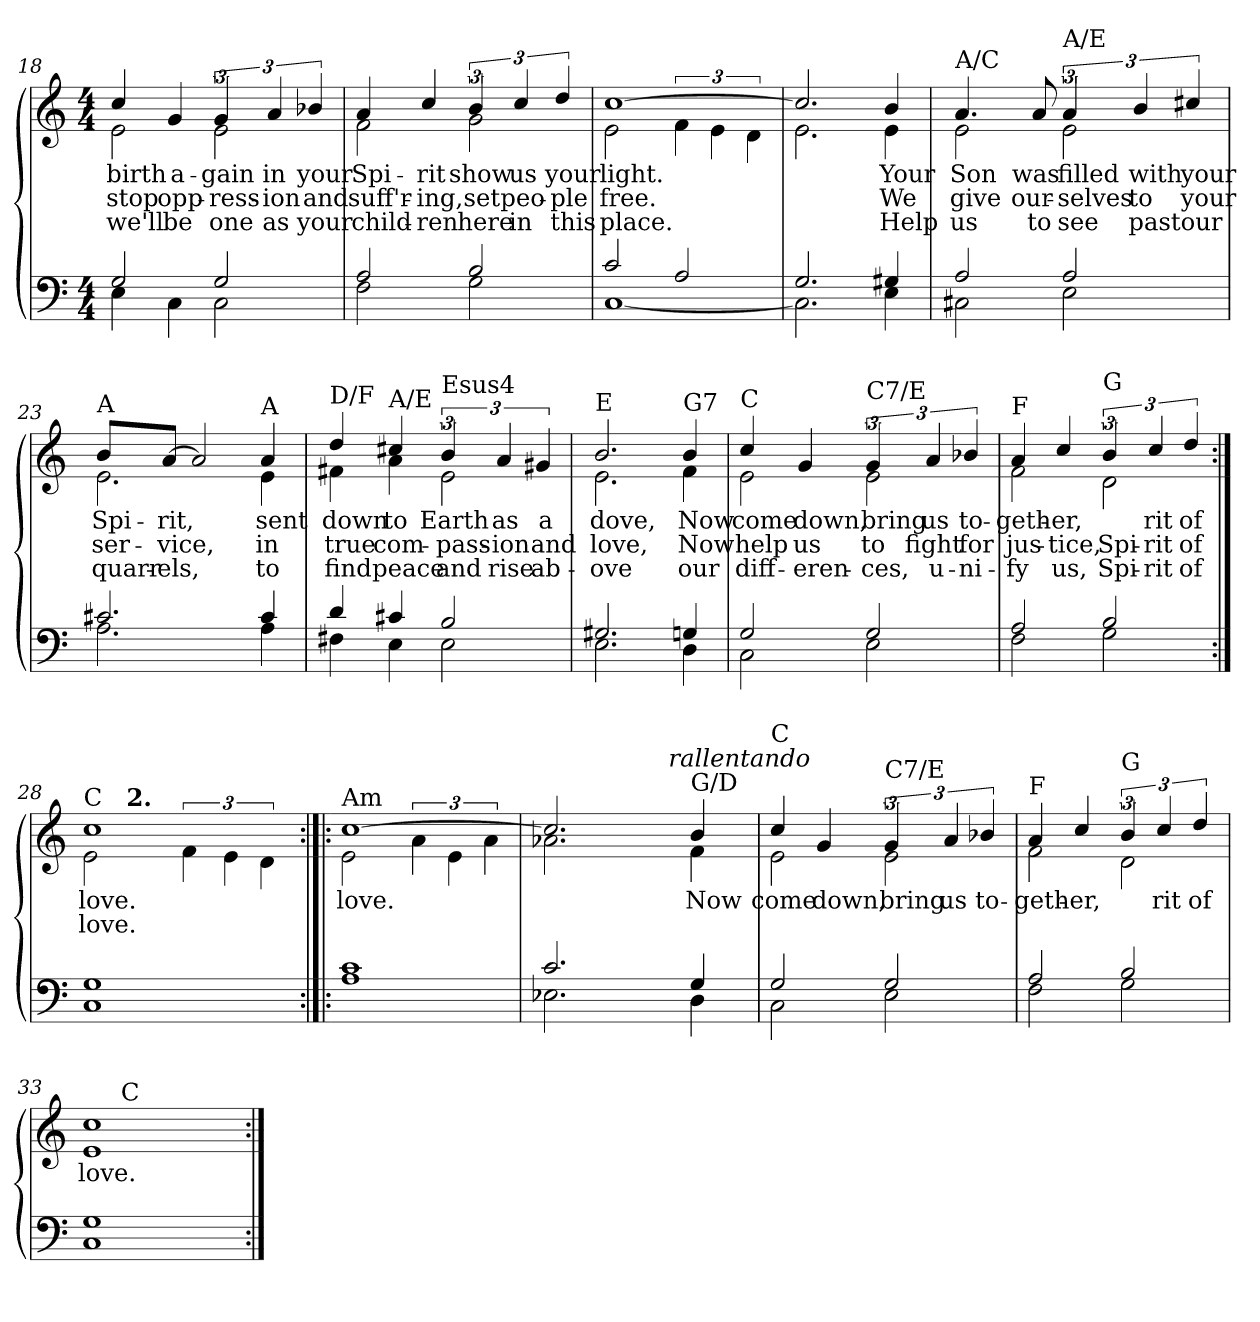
**kern	**kern	**text	**text	**text
*part2	*part1	*part1	*part1	*part1
*staff2	*staff1	*staff1	*staff1	*staff1
!!LO:PB:g=z
*clefF4	*clefG2	*	*	*
*k[]	*k[]	*	*	*
*C:	*C:	*	*	*
*M4/4	*M4/4	*	*	*
=18	=18	=18	=18	=18
*^	*	*	*	*
!	!	!	!LO:LY:b	!LO:LY:b	!LO:LY:b
*	*	*^	*	*	*
2G/	4E\	4cc/	2e\	birth	stop	we'll
!	!	!	!	!LO:LY:b	!LO:LY:b	!LO:LY:b
.	4C\	4g/	.	a-	opp-	be
!	!	!	!	!LO:LY:b	!LO:LY:b	!LO:LY:b
2G/	2C\	6g/	3e\	-gain	-ress-	one
!	!	!	!	!LO:LY:b	!LO:LY:b	!LO:LY:b
.	.	6a/	.	in	-ion	as
!	!	!	!	!LO:LY:b	!LO:LY:b	!LO:LY:b
.	.	6b-X/	6ryy	your	and	your
=19	=19	=19	=19	=19	=19	=19
!	!	!	!	!LO:LY:b	!LO:LY:b	!LO:LY:b
2A/	2F\	4a/	2f\	Spi-	suff'r-	child-
!	!	!	!	!LO:LY:b	!LO:LY:b	!LO:LY:b
.	.	4cc/	.	-rit	-ing,	-ren
!	!	!	!	!LO:LY:b	!LO:LY:b	!LO:LY:b
2B/	2G\	6b/	3g\	show	set	here
!	!	!	!	!LO:LY:b	!LO:LY:b	!LO:LY:b
.	.	6cc/	.	us	peo-	in
!	!	!	!	!LO:LY:b	!LO:LY:b	!LO:LY:b
.	.	6dd/	6ryy	your	-ple	this
=20	=20	=20	=20	=20	=20	=20
!	!	!	!	!LO:LY:b	!LO:LY:b	!LO:LY:b
2c/	[<1C	[>1cc	2e\	light.	free.	place.
2A/	.	.	6f\	.	.	.
.	.	.	6e\	.	.	.
.	.	.	6d\	.	.	.
=21	=21	=21	=21	=21	=21	=21
2.G/	2.C\]	2.cc/]	2.e\	.	.	.
!	!	!	!	!LO:LY:b	!LO:LY:b	!LO:LY:b
4G#X/	4E\	4b/	4e\	Your	We	Help
!!LO:LB:g=z
=22	=22	=22	=22	=22	=22	=22
!	!	!LO:TX:a:t=A/C	!	!	!	!
!	!	!	!	!LO:LY:b	!LO:LY:b	!LO:LY:b
*	*	*	*^	*	*	*
2A/	2C#X\	4.a/	2e\	12..ryy	Son	give	us
.	.	.	.	3%2ryy	.	.	.
!	!	!	!	!	!LO:LY:b	!LO:LY:b	!LO:LY:b
.	.	8a/	.	.	was	our-	to
!	!	!LO:TX:a:t=A/E	!	!	!	!	!
!	!	!	!	!	!LO:LY:b	!LO:LY:b	!LO:LY:b
2A/	2E\	6a/	3e\	.	filled	-selves	see
!	!	!	!	!	!LO:LY:b	!LO:LY:b	!LO:LY:b
.	.	6b/	.	.	with	to	past
.	.	.	.	6ryy	.	.	.
!	!	!	!	!	!LO:LY:b	!LO:LY:b	!LO:LY:b
.	.	6cc#X/	6ryy	.	your	your	our
.	.	.	.	48ryy	.	.	.
=23	=23	=23	=23	=23	=23	=23	=23
!	!	!LO:TX:a:t=A	!	!	!	!	!
!	!	!	!	!	!LO:LY:b	!LO:LY:b	!LO:LY:b
*	*	*	*v	*v	*	*	*
2.c#X/	2.A\	8b/L	2.e\	Spi-	ser-	quarr-
!	!	!	!	!LO:LY:b	!LO:LY:b	!LO:LY:b
.	.	[>8a/J	.	-rit,	-vice,	-els,
.	.	2a/]	.	.	.	.
!	!	!LO:TX:a:t=A	!	!	!	!
!	!	!	!	!LO:LY:b	!LO:LY:b	!LO:LY:b
4c#/	4A\	4a/	4e\	sent	in	to
=24	=24	=24	=24	=24	=24	=24
!	!	!LO:TX:a:t=D/F	!	!	!	!
!	!	!	!	!LO:LY:b	!LO:LY:b	!LO:LY:b
*	*	*	*^	*	*	*
4d/	4F#X\	4dd/	4f#X\	8ryy	down	true	find
.	.	.	.	2..ryy	.	.	.
!	!	!LO:TX:a:t=A/E	!	!	!	!	!
!	!	!	!	!	!LO:LY:b	!LO:LY:b	!LO:LY:b
4c#X/	4E\	4cc#X/	4a\	.	to	com-	peace
!	!	!LO:TX:a:t=Esus4	!	!	!	!	!
!	!	!	!	!	!LO:LY:b	!LO:LY:b	!LO:LY:b
2B/	2E\	6b/	3e\	.	Earth	-pass-	and
!	!	!	!	!	!LO:LY:b	!LO:LY:b	!LO:LY:b
.	.	6a/	.	.	as	-ion	rise
!	!	!	!	!	!LO:LY:b	!LO:LY:b	!LO:LY:b
.	.	6g#X/	6ryy	.	a	and	ab-
=25	=25	=25	=25	=25	=25	=25	=25
!	!	!LO:TX:a:t=E	!	!	!	!	!
!	!	!	!	!	!LO:LY:b	!LO:LY:b	!LO:LY:b
*	*	*	*v	*v	*	*	*
2.G#X/	2.E\	2.b/	2.e\	dove,	love,	-ove
!	!	!LO:TX:a:t=G7	!	!	!	!
!	!	!	!	!LO:LY:b	!LO:LY:b	!LO:LY:b
4Gn/	4D\	4b/	4f\	Now	Now	our
!!LO:LB:g=z	!!
=26	=26	=26	=26	=26	=26	=26
!	!	!LO:TX:a:t=C	!	!	!	!
!	!	!	!	!LO:LY:b	!LO:LY:b	!LO:LY:b
2G/	2C\	4cc/	2e\	come	help	diff-
!	!	!	!	!LO:LY:b	!LO:LY:b	!LO:LY:b
.	.	4g/	.	down,	us	-eren-
!	!	!LO:TX:a:t=C7/E	!	!	!	!
!	!	!	!	!LO:LY:b	!LO:LY:b	!LO:LY:b
2G/	2E\	6g/	3e\	bring	to	-ces,
!	!	!	!	!LO:LY:b	!LO:LY:b	!LO:LY:b
.	.	6a/	.	us	fight	u-
!	!	!	!	!LO:LY:b	!LO:LY:b	!LO:LY:b
.	.	6b-X/	6ryy	to-	for	-ni-
=27	=27	=27	=27	=27	=27	=27
!	!	!LO:TX:a:t=F	!	!	!	!
!	!	!	!	!LO:LY:b	!LO:LY:b	!LO:LY:b
2A/	2F\	4a/	2f\	-geth-	jus-	-fy
!	!	!	!	!LO:LY:b	!LO:LY:b	!LO:LY:b
.	.	4cc/	.	-er,	-tice,	us,
!	!	!LO:TX:a:t=G	!	!	!	!
!	!	!	!	!LO:LY:b	!LO:LY:b	!LO:LY:b
2B/	2G\	6b/	3d\	.	Spi-	Spi-
!	!	!	!	!LO:LY:b	!LO:LY:b	!LO:LY:b
.	.	6cc/	.	-rit	-rit	-rit
!	!	!	!	!LO:LY:b	!LO:LY:b	!LO:LY:b
.	.	6dd/	6ryy	of	of	of
*v	*v	*	*	*	*	*
=28:|!	=28:|!	=28:|!	=28:|!	=28:|!	=28:|!
!	!LO:TX:a:t=C	!	!	!	!
!	!	!	!LO:LY:b	!LO:LY:b	!
*	*	*^	*	*	*
1C 1G	1cc	2e\	8ryy	love.	love.	.
.	.	.	32ryy	.	.	.
!	!	!	!LO:TX:a:B:t=2.	!	!	!
.	.	.	2ryy	.	.	.
.	.	6f\	.	.	.	.
.	.	.	4ryy	.	.	.
.	.	6e\	.	.	.	.
.	.	6d\	.	.	.	.
.	.	.	16.ryy	.	.	.
!!LO:LB:g=z
=29:|!|:	=29:|!|:	=29:|!|:	=29:|!|:	=29:|!|:	=29:|!|:	=29:|!|:
!	!LO:TX:a:t=Am	!	!	!	!	!
!	!	!	!	!LO:LY:b	!	!
*	*	*v	*v	*	*	*
1A 1c	[>1cc	2e\	love.	.	.
.	.	6a\	.	.	.
.	.	6e\	.	.	.
.	.	6a\	.	.	.
=30	=30	=30	=30	=30	=30
*^	*	*	*	*	*
!	!	!LO:TX:a:t=A	!	!	!	!
*	*	*^	*^	*	*	*
2.c/	2.E-X\	2.cc/]	2.a-X\	16.ryy	3%2ryy	.	.	.
.	.	.	.	2ryy	.	.	.	.
.	.	.	.	4ryy	.	.	.	.
.	.	.	.	.	96ryy	.	.	.
!	!	!	!	!	!LO:TX:a:i:t=rallentando	!	!	!
.	.	.	.	.	6ryy	.	.	.
!	!	!LO:TX:a:t=G/D	!	!	!	!	!	!
!	!	!	!	!	!	!LO:LY:b	!	!
4G/	4D\	4b/	4f\	.	.	Now	.	.
.	.	.	.	8ryy	12...ryy	.	.	.
.	.	.	.	32ryy	.	.	.	.
=31	=31	=31	=31	=31	=31	=31	=31	=31
!	!	!LO:TX:a:t=C	!	!	!	!	!	!
!	!	!	!	!	!	!LO:LY:b	!	!
*	*	*	*v	*v	*v	*	*	*
2G/	2C\	4cc/	2e\	come	.	.
!	!	!	!	!LO:LY:b	!	!
.	.	4g/	.	down,	.	.
!	!	!LO:TX:a:t=C7/E	!	!	!	!
!	!	!	!	!LO:LY:b	!	!
2G/	2E\	6g/	3e\	bring	.	.
!	!	!	!	!LO:LY:b	!	!
.	.	6a/	.	us	.	.
!	!	!	!	!LO:LY:b	!	!
.	.	6b-X/	6ryy	to-	.	.
=32	=32	=32	=32	=32	=32	=32
!	!	!LO:TX:a:t=F	!	!	!	!
!	!	!	!	!LO:LY:b	!	!
2A/	2F\	4a/	2f\	-geth-	.	.
!	!	!	!	!LO:LY:b	!	!
.	.	4cc/	.	-er,	.	.
!	!	!LO:TX:a:t=G	!	!	!	!
!	!	!	!	!LO:LY:b	!	!
2B/	2G\	6b/	3d\	.	.	.
!	!	!	!	!LO:LY:b	!	!
.	.	6cc/	.	-rit	.	.
!	!	!	!	!LO:LY:b	!	!
.	.	6dd/	6ryy	of	.	.
*v	*v	*	*	*	*	*
=33	=33	=33	=33	=33	=33
!	!	!	!LO:LY:b	!	!
1C 1G	1e 1cc	8.ryy	love.	.	.
!	!	!LO:TX:a:t=C	!	!	!
.	.	2ryy	.	.	.
.	.	4ryy	.	.	.
.	.	16ryy	.	.	.
*	*v	*v	*	*	*
=:|!	=:|!	=:|!	=:|!	=:|!
*-	*-	*-	*-	*-
